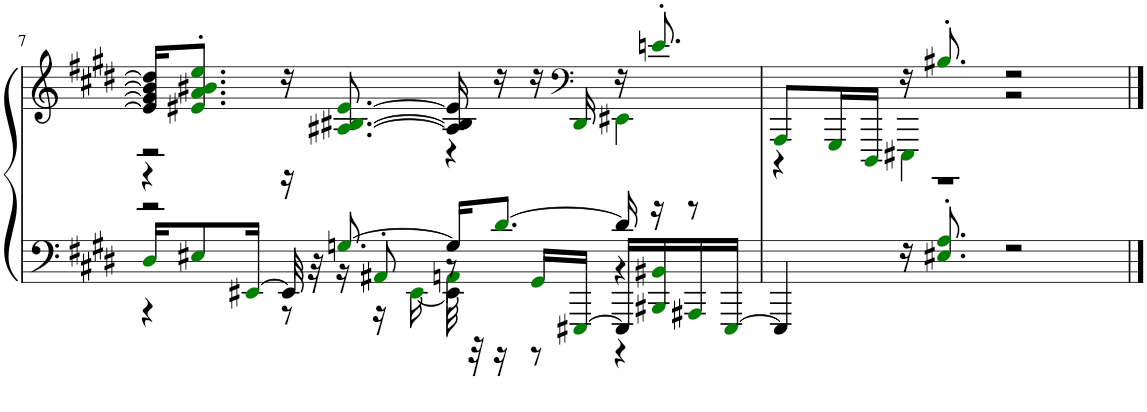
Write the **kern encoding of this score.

**kern	**kern
*part1	*part1
*staff2	*staff1
*I"Grand Piano, Acoustic Grand Piano	*
*I'Pno	*
!!LO:PB:g=z
*clefF4	*clefG2
*k[f#c#g#d#]	*k[f#c#g#d#]
*M4/4	*M4/4
=7	=7
*^	*^
*	*^	*	*
*	*	*^	*	*
4r	2r	16D#i/KL	4r	16e#/] 16g#/] 16b#/] 16dd#/]KL	2r
.	.	8E#Xi/	.	8.e#Xi/' 8.ai/' 8.b#Xi/' 8.eei/'J	.
.	.	[16EE#Xi/Jk	.	.	.
16r	.	32EE#/]	8r	16r	.
.	.	32r	.	.	.
[8.Gni/	.	16r	.	[8.A#Xi/ [8.B#Xi/ [8.e#i/	.
.	.	8AA#X'i/	16r	.	.
.	.	.	[16EE#i\	.	.
16G/KL]	4AAn'i\	8r	32EE#\]	16A#/] 16B#/] 16e#/]	4r
.	.	.	32r	.	.
[8.d#i/J	.	.	16r	16r	.
.	.	16GG#i/LL	8r	16r	.
*	*	*	*	*clefF4	*
.	.	[16EEE#Xi/JJ	.	16DD#i/	.
16d#/]	4r	16EEE#/LL]	4r	16r	4EE#Xi\
16r	.	16BBB#Xi/ 16BB#Xi/	.	8.en'i/	.
8r	.	16AAA#Xi/	.	.	.
.	.	[16EEE#i/JJ	.	.	.
*	*v	*v	*v	*	*
=8	=8	=8	=8
1r	4EEE#/]	8AAAi/L	4r
.	.	16GGG#i/L	.
.	.	16DDD#i/JJ	.
.	16r	16r	4EEE#Xi\
.	8.E#Xi/' 8.Ai/'	8.B#X'i/	.
.	2r	2r	2r
*v	*v	*	*
*	*v	*v
==	==
*-	*-
